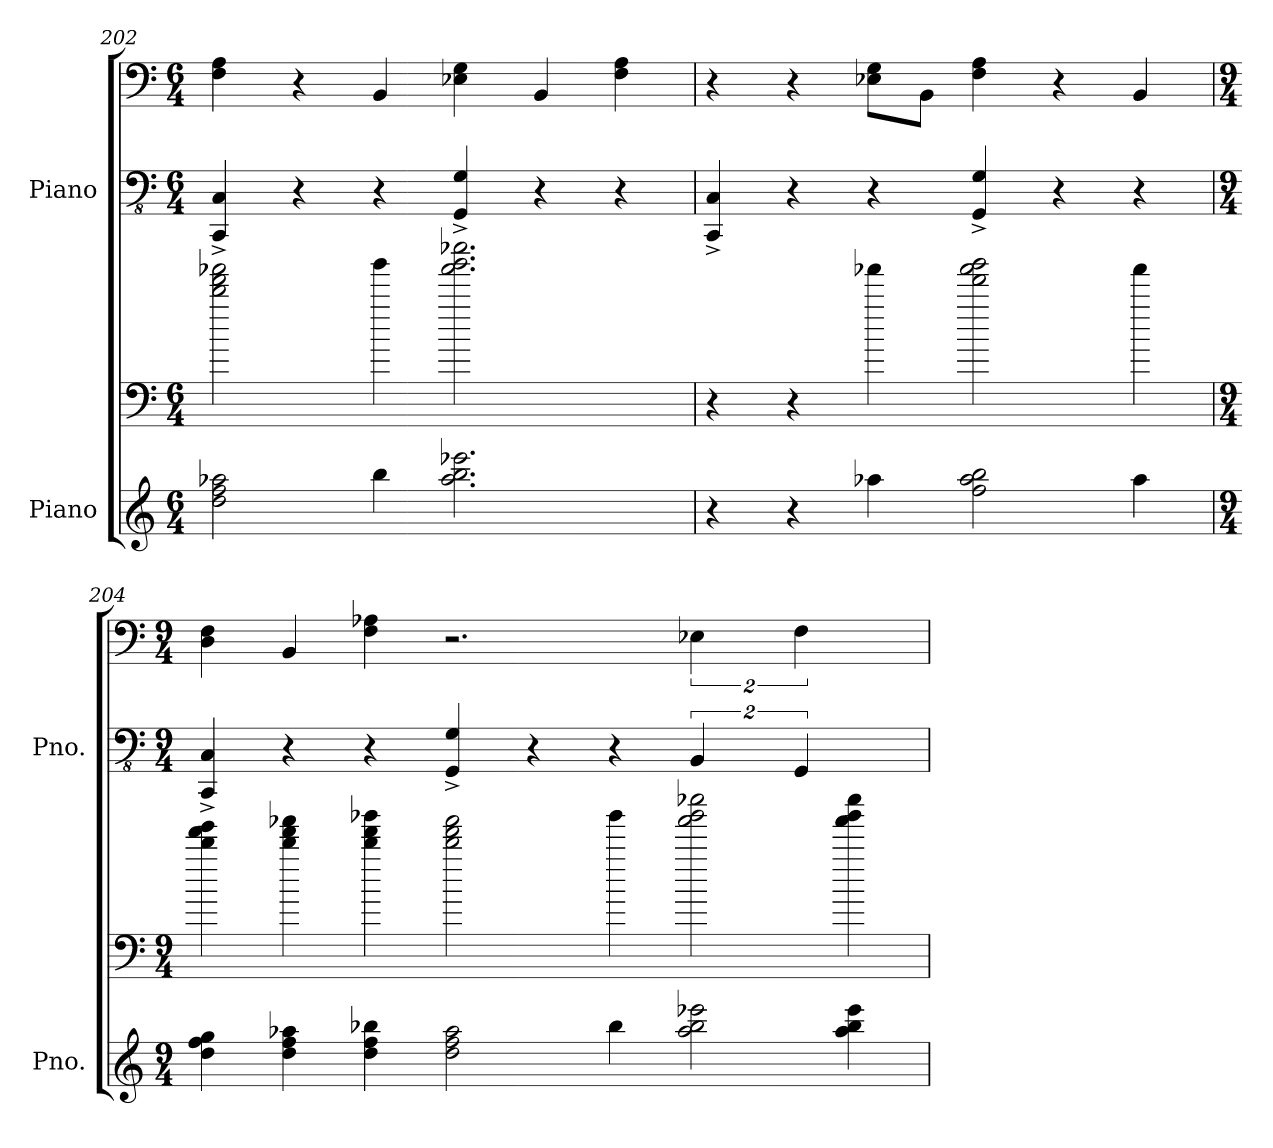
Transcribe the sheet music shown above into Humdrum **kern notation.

**kern	**kern	**kern	**kern
*part2	*part2	*part1	*part1
*staff4	*staff3	*staff2	*staff1
*I"Piano	*	*I"Piano	*
*I'Pno.	*	*I'Pno.	*
*clefG2	*clefF4	*clefFv4	*clefF4
*k[]	*k[]	*k[]	*k[]
*M6/4	*M6/4	*M6/4	*M6/4
=202	=202	=202	=202
2dd\ 2ff\ 2aa-X\	2ddd\ 2fff\ 2aaa-X\	4CCC/^ 4CC/^	4F\ 4A\
.	.	4r	4r
4bb\	4bbb\	4r	4BB/
2.aa-\ 2.bb\ 2.eee-X\	2.aaa-\ 2.bbb\ 2.eeee-X\	4GGG/^ 4GG/^	4E-X\ 4G\
.	.	4r	4BB/
.	.	4r	4F\ 4A\
!!LO:LB:g=z
=203	=203	=203	=203
4r	4r	4CCC/^ 4CC/^	4r
4r	4r	4r	4r
4aa-X\	4aaa-X\	4r	8E-X\ 8G\L
.	.	.	8BB\J
2ff\ 2aa-\ 2bb\	2fff\ 2aaa-\ 2bbb\	4GGG/^ 4GG/^	4F\ 4A\
.	.	4r	4r
4aa-\	4aaa-\	4r	4BB/
=204	=204	=204	=204
*M9/4	*M9/4	*M9/4	*M9/4
4dd\ 4ff\ 4gg\	4ddd\ 4fff\ 4ggg\	4CCC/^ 4CC/^	4D\ 4F\
4dd\ 4ff\ 4aa-X\	4ddd\ 4fff\ 4aaa-X\	4r	4BB/
4dd\ 4ff\ 4bb-X\	4ddd\ 4fff\ 4bbb-X\	4r	4F\ 4A-X\
2dd\ 2ff\ 2aa-\	2ddd\ 2fff\ 2aaa-\	4GGG/^ 4GG/^	2.r
.	.	4r	.
4bb-\	4bbb-\	4r	.
2aa-\ 2bb-\ 2eee-X\	2aaa-\ 2bbb-\ 2eeee-X\	8%3BBB/	8%3E-X\
.	.	8%3GGG/	8%3F\
4aa-\ 4bb-\ 4eee-\	4aaa-\ 4bbb-\ 4eeee-\	.	.
=	=	=	=
*-	*-	*-	*-
